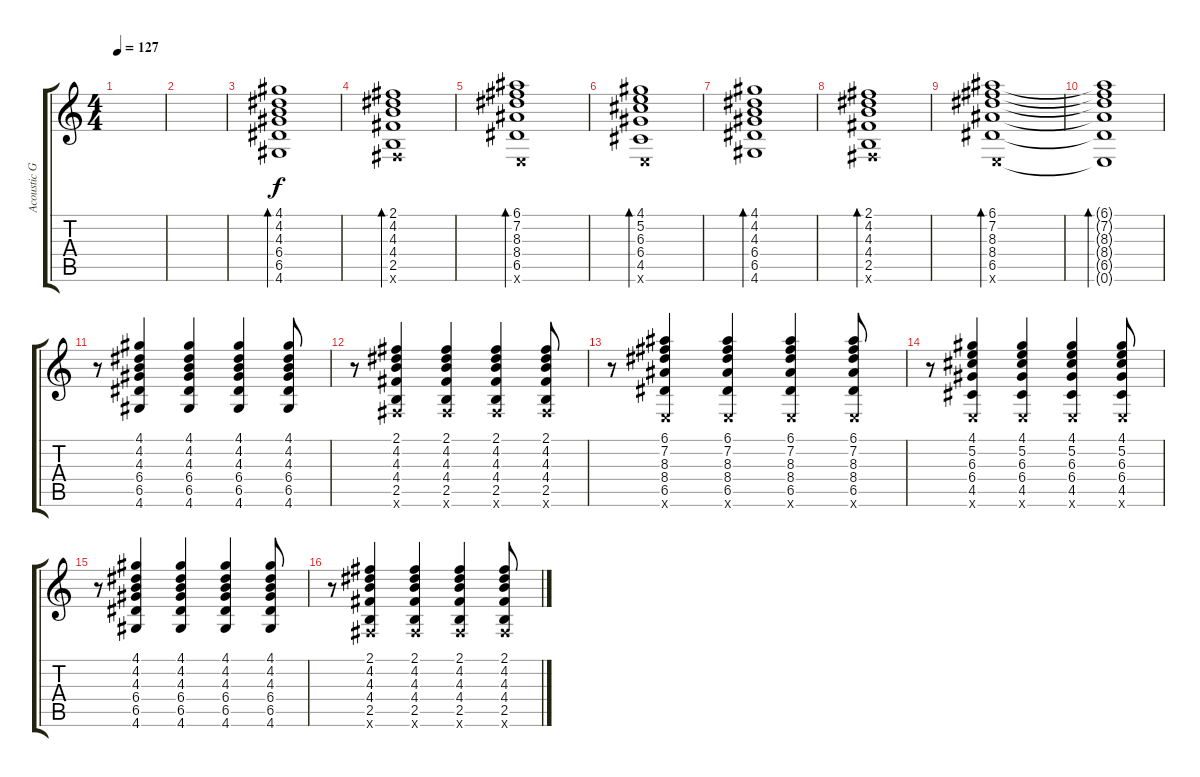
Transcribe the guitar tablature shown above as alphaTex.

\track ("Acoustic Guitar" "Acoustic G") {instrument acousticguitarsteel}
\staff {score tabs}
\tuning (E4 B3 G3 D3 A2 E2) {hide}
\ts (4 4)
\tempo 127
\clef g2
\ks c
|
|
(4.1 4.2 4.3 6.4 6.5 4.6).1{bd 120} |
(2.1 4.2 4.3 4.4 2.5 2.6{x}).1{bd 120} |
(6.1 7.2 8.3 8.4 6.5 0.6{x}).1{bd 120} |
(4.1 5.2 6.3 6.4 4.5 0.6{x}).1{bd 120} |
(4.1 4.2 4.3 6.4 6.5 4.6).1{bd 120} |
(2.1 4.2 4.3 4.4 2.5 2.6{x}).1{bd 120} |
(6.1 7.2 8.3 8.4 6.5 0.6{x}).1{bd 120} |
(6.1{t} 7.2{t} 8.3{t} 8.4{t} 6.5{t} 0.6{t}).1{bd 120} |
r.8{volume 6} (4.1 4.2 4.3 6.4 6.5 4.6).4 (4.1 4.2 4.3 6.4 6.5 4.6).4 (4.1 4.2 4.3 6.4 6.5 4.6).4 (4.1 4.2 4.3 6.4 6.5 4.6).8 |
r.8 (2.1 4.2 4.3 4.4 2.5 2.6{x}).4 (2.1 4.2 4.3 4.4 2.5 2.6{x}).4 (2.1 4.2 4.3 4.4 2.5 2.6{x}).4 (2.1 4.2 4.3 4.4 2.5 2.6{x}).8 |
r.8 (6.1 7.2 8.3 8.4 6.5 0.6{x}).4 (6.1 7.2 8.3 8.4 6.5 0.6{x}).4 (6.1 7.2 8.3 8.4 6.5 0.6{x}).4 (6.1 7.2 8.3 8.4 6.5 0.6{x}).8 |
r.8 (4.1 5.2 6.3 6.4 4.5 0.6{x}).4 (4.1 5.2 6.3 6.4 4.5 0.6{x}).4 (4.1 5.2 6.3 6.4 4.5 0.6{x}).4 (4.1 5.2 6.3 6.4 4.5 0.6{x}).8 |
r.8{volume 6} (4.1 4.2 4.3 6.4 6.5 4.6).4 (4.1 4.2 4.3 6.4 6.5 4.6).4 (4.1 4.2 4.3 6.4 6.5 4.6).4 (4.1 4.2 4.3 6.4 6.5 4.6).8 |
r.8 (2.1 4.2 4.3 4.4 2.5 2.6{x}).4 (2.1 4.2 4.3 4.4 2.5 2.6{x}).4 (2.1 4.2 4.3 4.4 2.5 2.6{x}).4 (2.1 4.2 4.3 4.4 2.5 2.6{x}).8
